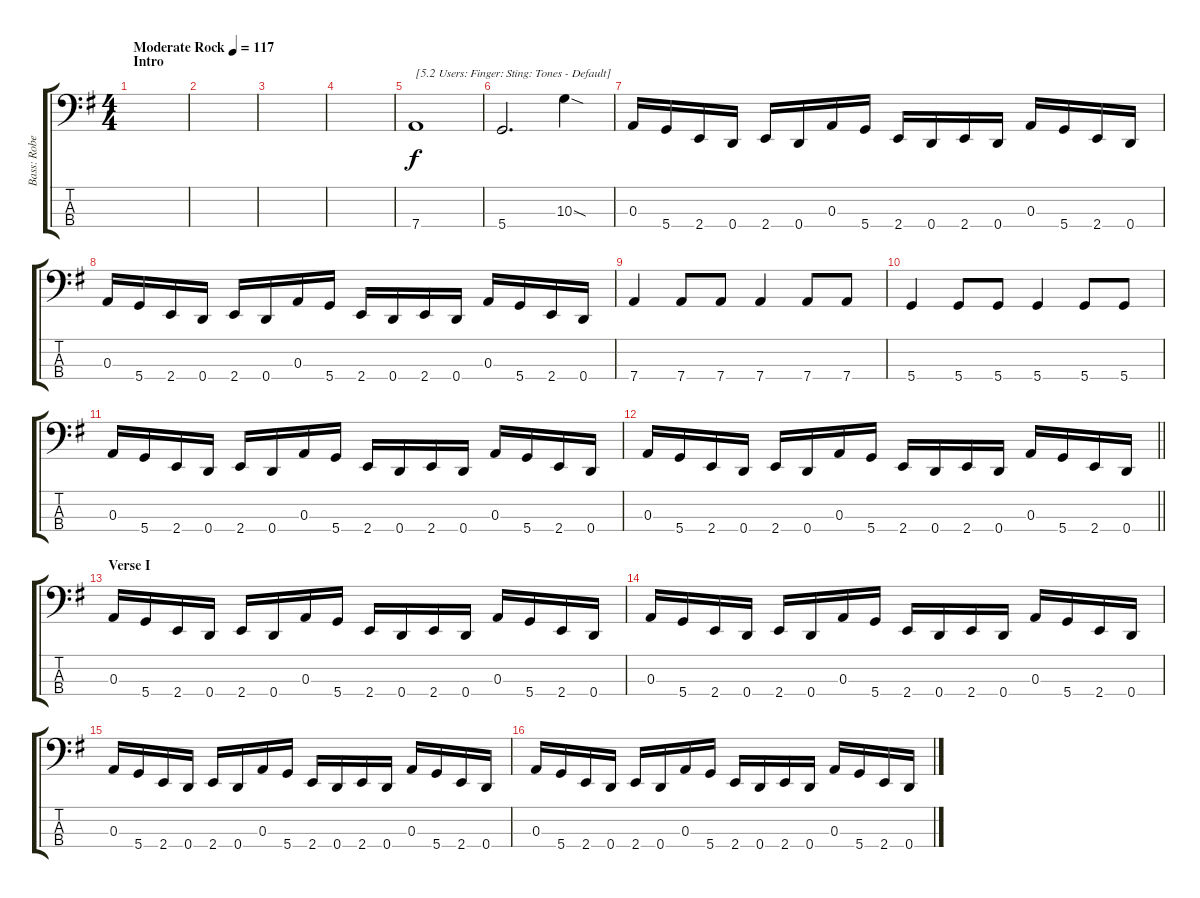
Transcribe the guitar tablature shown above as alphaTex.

\track ("Bass: Robert" "Bass: Robe") {instrument electricbassfinger}
\staff {score tabs}
\tuning (G2 D2 A1 D1) {hide}
\ts (4 4)
\section ("" "Intro")
\tempo (117 "Moderate Rock")
\clef f4
\ks g
|
|
|
|
7.4.1{txt "[5.2 Users: Finger: Sting: Tones - Default]"} |
5.4.2{d} 10.3{sod}.4 |
0.3.16 5.4.16 2.4.16 0.4.16 2.4.16 0.4.16 0.3.16 5.4.16 2.4.16 0.4.16 2.4.16 0.4.16 0.3.16 5.4.16 2.4.16 0.4.16 |
0.3.16 5.4.16 2.4.16 0.4.16 2.4.16 0.4.16 0.3.16 5.4.16 2.4.16 0.4.16 2.4.16 0.4.16 0.3.16 5.4.16 2.4.16 0.4.16 |
7.4.4 7.4.8 7.4.8 7.4.4 7.4.8 7.4.8 |
5.4.4 5.4.8 5.4.8 5.4.4 5.4.8 5.4.8 |
0.3.16 5.4.16 2.4.16 0.4.16 2.4.16 0.4.16 0.3.16 5.4.16 2.4.16 0.4.16 2.4.16 0.4.16 0.3.16 5.4.16 2.4.16 0.4.16 |
\barLineRight lightlight
0.3.16 5.4.16 2.4.16 0.4.16 2.4.16 0.4.16 0.3.16 5.4.16 2.4.16 0.4.16 2.4.16 0.4.16 0.3.16 5.4.16 2.4.16 0.4.16 |
\section ("" "Verse I")
0.3.16 5.4.16 2.4.16 0.4.16 2.4.16 0.4.16 0.3.16 5.4.16 2.4.16 0.4.16 2.4.16 0.4.16 0.3.16 5.4.16 2.4.16 0.4.16 |
0.3.16 5.4.16 2.4.16 0.4.16 2.4.16 0.4.16 0.3.16 5.4.16 2.4.16 0.4.16 2.4.16 0.4.16 0.3.16 5.4.16 2.4.16 0.4.16 |
0.3.16 5.4.16 2.4.16 0.4.16 2.4.16 0.4.16 0.3.16 5.4.16 2.4.16 0.4.16 2.4.16 0.4.16 0.3.16 5.4.16 2.4.16 0.4.16 |
0.3.16 5.4.16 2.4.16 0.4.16 2.4.16 0.4.16 0.3.16 5.4.16 2.4.16 0.4.16 2.4.16 0.4.16 0.3.16 5.4.16 2.4.16 0.4.16
